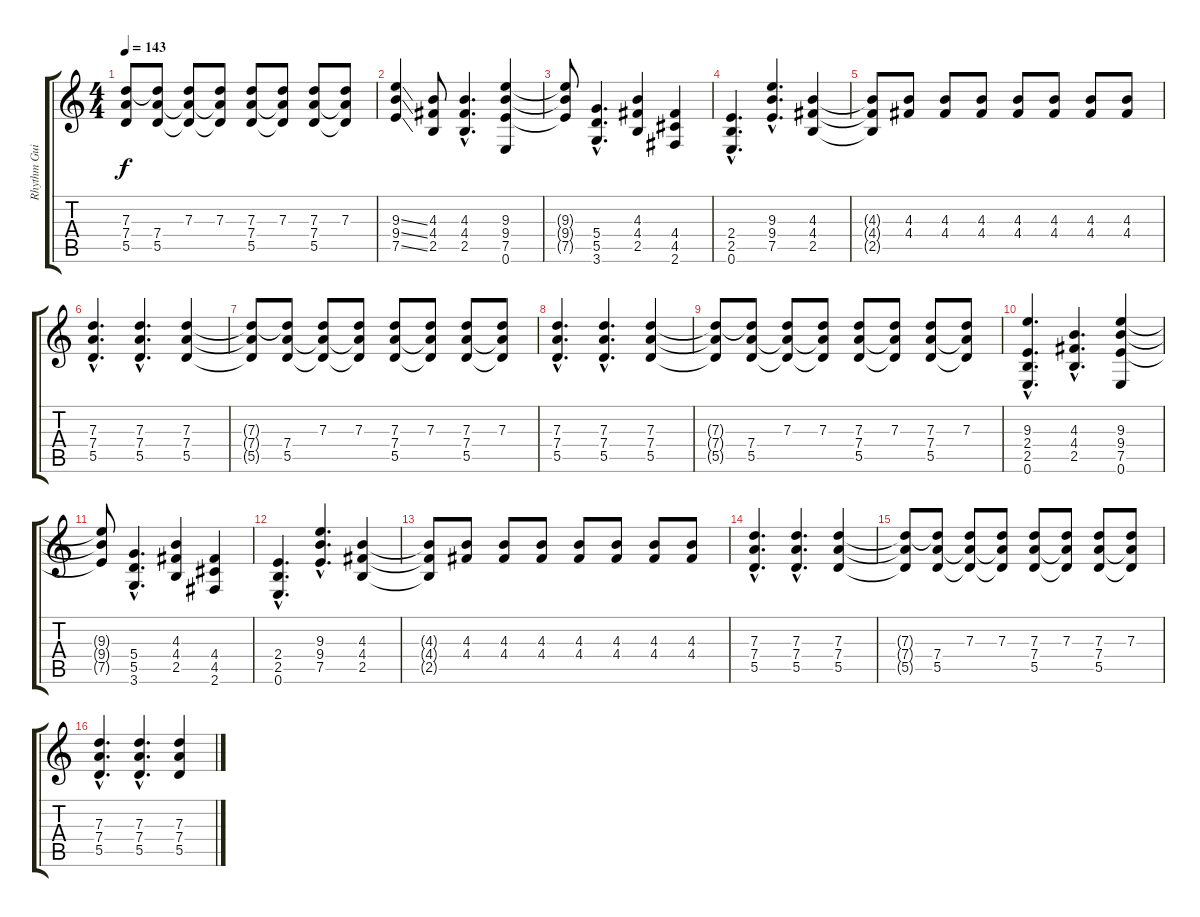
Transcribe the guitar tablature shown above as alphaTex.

\track ("Rhythm Guitar" "Rhythm Gui") {instrument distortionguitar}
\staff {score tabs}
\tuning (E4 B3 G3 D3 A2 E2) {hide}
\ts (4 4)
\tempo 143
\clef g2
\ks c
(7.3{t} 7.4{t} 5.5{t}).8{dy f} (7.3{t} 7.4 5.5).8 (7.3 7.4{t} 5.5{t}).8 (7.3 7.4{t} 5.5{t}).8 (7.3 7.4 5.5).8 (7.3 7.4{t} 5.5{t}).8 (7.3 7.4 5.5).8 (7.3 7.4{t} 5.5{t}).8 |
(9.3{ss} 9.4{ss} 7.5{ss}).4 (4.3 4.4 2.5).8 (4.3{hac} 4.4{hac} 2.5{hac}).4{d} (9.3 9.4 7.5 0.6).4 |
(9.3{t} 9.4{t} 7.5{t}).8 (5.4{hac} 5.5{hac} 3.6{hac}).4{d} (4.3 4.4 2.5).4 (4.4 4.5 2.6).4 |
(2.4{hac} 2.5{hac} 0.6{hac}).4{d} (9.3{hac} 9.4{hac} 7.5{hac}).4{d} (4.3 4.4 2.5).4 |
(4.3{t} 4.4{t} 2.5{t}).8 (4.3 4.4).8 (4.3 4.4).8 (4.3 4.4).8 (4.3 4.4).8 (4.3 4.4).8 (4.3 4.4).8 (4.3 4.4).8 |
(7.3{hac} 7.4{hac} 5.5{hac}).4{d} (7.3{hac} 7.4{hac} 5.5{hac}).4{d} (7.3 7.4 5.5).4 |
(7.3{t} 7.4{t} 5.5{t}).8 (7.3{t} 7.4 5.5).8 (7.3 7.4{t} 5.5{t}).8 (7.3 7.4{t} 5.5{t}).8 (7.3 7.4 5.5).8 (7.3 7.4{t} 5.5{t}).8 (7.3 7.4 5.5).8 (7.3 7.4{t} 5.5{t}).8 |
(7.3{hac} 7.4{hac} 5.5{hac}).4{d} (7.3{hac} 7.4{hac} 5.5{hac}).4{d} (7.3 7.4 5.5).4 |
(7.3{t} 7.4{t} 5.5{t}).8 (7.3{t} 7.4 5.5).8 (7.3 7.4{t} 5.5{t}).8 (7.3 7.4{t} 5.5{t}).8 (7.3 7.4 5.5).8 (7.3 7.4{t} 5.5{t}).8 (7.3 7.4 5.5).8 (7.3 7.4{t} 5.5{t}).8 |
(9.3{hac} 2.4{hac} 2.5{hac} 0.6{hac}).4{d} (4.3{hac} 4.4{hac} 2.5{hac}).4{d} (9.3 9.4 7.5 0.6).4 |
(9.3{t} 9.4{t} 7.5{t}).8 (5.4{hac} 5.5{hac} 3.6{hac}).4{d} (4.3 4.4 2.5).4 (4.4 4.5 2.6).4 |
(2.4{hac} 2.5{hac} 0.6{hac}).4{d} (9.3{hac} 9.4{hac} 7.5{hac}).4{d} (4.3 4.4 2.5).4 |
(4.3{t} 4.4{t} 2.5{t}).8 (4.3 4.4).8 (4.3 4.4).8 (4.3 4.4).8 (4.3 4.4).8 (4.3 4.4).8 (4.3 4.4).8 (4.3 4.4).8 |
(7.3{hac} 7.4{hac} 5.5{hac}).4{d} (7.3{hac} 7.4{hac} 5.5{hac}).4{d} (7.3 7.4 5.5).4 |
(7.3{t} 7.4{t} 5.5{t}).8 (7.3{t} 7.4 5.5).8 (7.3 7.4{t} 5.5{t}).8 (7.3 7.4{t} 5.5{t}).8 (7.3 7.4 5.5).8 (7.3 7.4{t} 5.5{t}).8 (7.3 7.4 5.5).8 (7.3 7.4{t} 5.5{t}).8 |
(7.3{hac} 7.4{hac} 5.5{hac}).4{d} (7.3{hac} 7.4{hac} 5.5{hac}).4{d} (7.3 7.4 5.5).4
